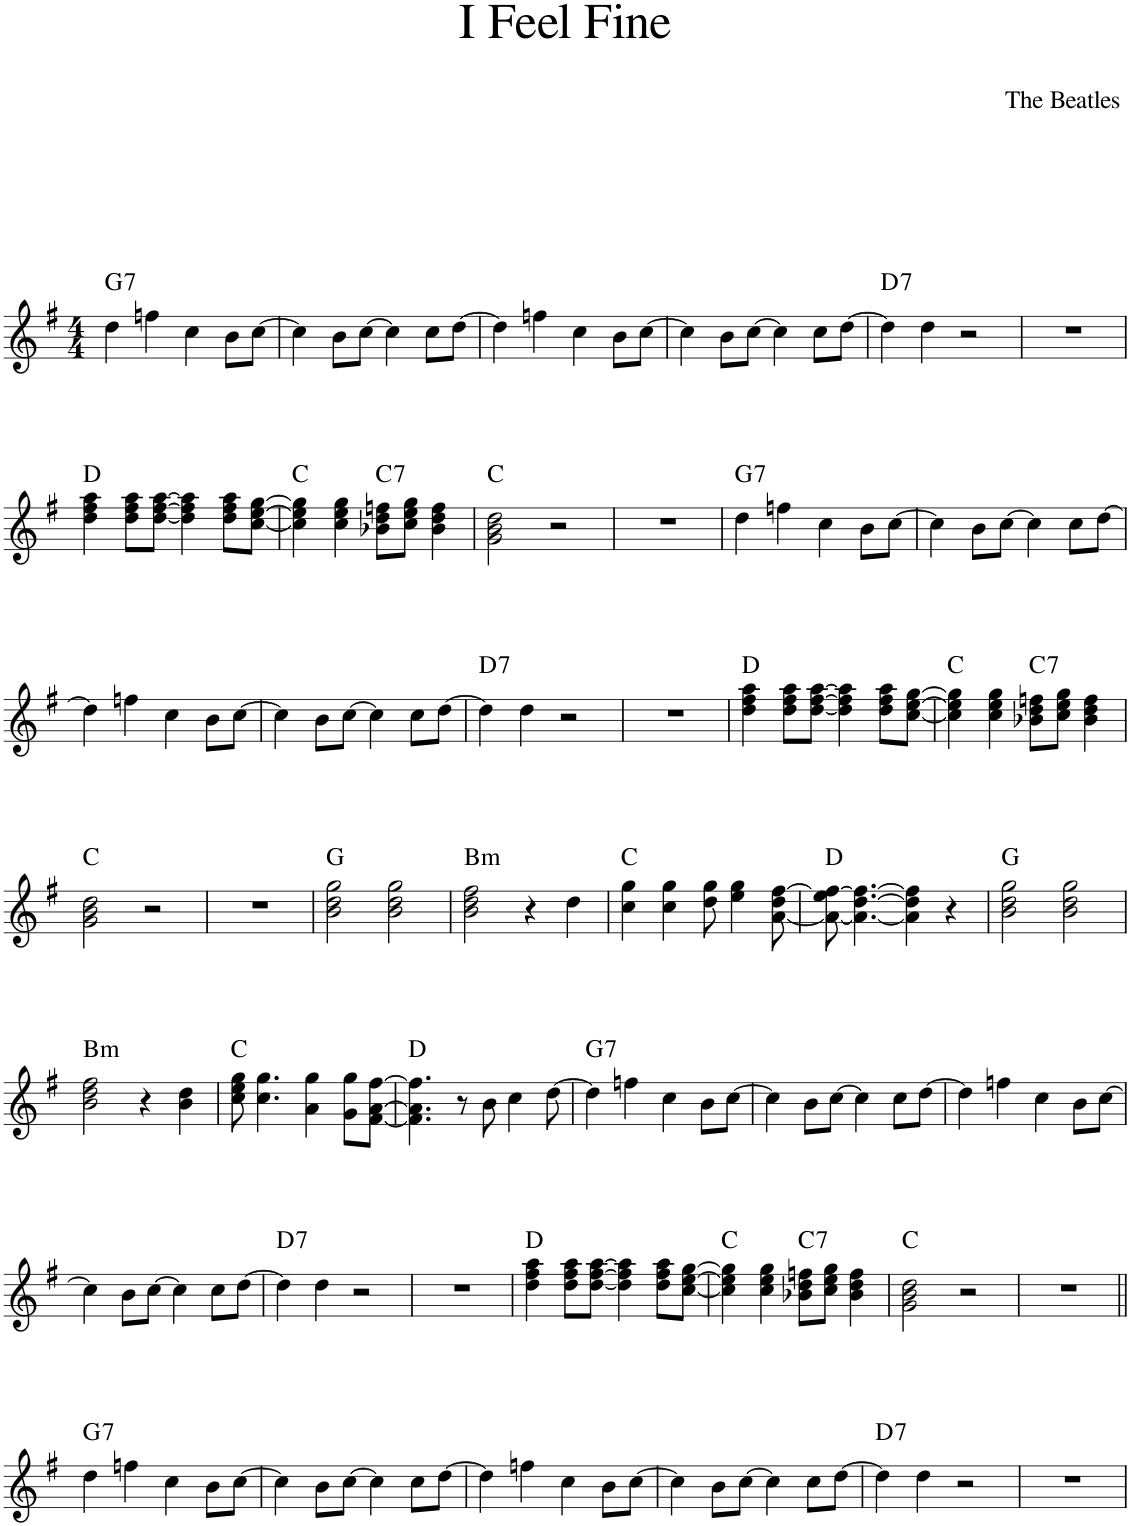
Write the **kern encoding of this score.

**kern	**harte
*part1	*part1
*staff1	*
*I"Piano	*
*I'Pno.	*
*clefG2	*
*k[f#]	*
*M4/4	*
=1	=1
!	!LO:H:kt=7
4dd\	G:7
4ffn\	.
4cc\	.
8b\L	.
[8cc\J	.
=2	=2
4cc\]	.
8b\L	.
[8cc\J	.
4cc\]	.
8cc\L	.
[8dd\J	.
=3	=3
4dd\]	.
4ffn\	.
4cc\	.
8b\L	.
[8cc\J	.
=4	=4
4cc\]	.
8b\L	.
[8cc\J	.
4cc\]	.
8cc\L	.
[8dd\J	.
=5	=5
!	!LO:H:kt=7
4dd\]	D:7
4dd\	.
2r	.
=6	=6
1r	.
!!LO:LB:g=z
=7	=7
4dd\ 4ff#\ 4aa\	D:maj
8dd\ 8ff#\ 8aa\L	.
[8dd\ [8ff#\ [8aa\J	.
4dd\] 4ff#\] 4aa\]	.
8dd\ 8ff#\ 8aa\L	.
[8cc\ [8ee\ [8gg\J	.
=8	=8
4cc\] 4ee\] 4gg\]	C:maj
4cc\ 4ee\ 4gg\	.
!	!LO:H:kt=7
8b-X\ 8dd\ 8ffn\L	C:7
8cc\ 8ee\ 8gg\J	.
4b-\ 4dd\ 4ff\	.
=9	=9
2g\ 2b\ 2dd\	C:maj
2r	.
=10	=10
1r	.
=11	=11
!	!LO:H:kt=7
4dd\	G:7
4ffn\	.
4cc\	.
8b\L	.
[8cc\J	.
=12	=12
4cc\]	.
8b\L	.
[8cc\J	.
4cc\]	.
8cc\L	.
[8dd\J	.
!!LO:LB:g=z
=13	=13
4dd\]	.
4ffn\	.
4cc\	.
8b\L	.
[8cc\J	.
=14	=14
4cc\]	.
8b\L	.
[8cc\J	.
4cc\]	.
8cc\L	.
[8dd\J	.
=15	=15
!	!LO:H:kt=7
4dd\]	D:7
4dd\	.
2r	.
=16	=16
1r	.
=17	=17
4dd\ 4ff#\ 4aa\	D:maj
8dd\ 8ff#\ 8aa\L	.
[8dd\ [8ff#\ [8aa\J	.
4dd\] 4ff#\] 4aa\]	.
8dd\ 8ff#\ 8aa\L	.
[8cc\ [8ee\ [8gg\J	.
=18	=18
4cc\] 4ee\] 4gg\]	C:maj
4cc\ 4ee\ 4gg\	.
!	!LO:H:kt=7
8b-X\ 8dd\ 8ffn\L	C:7
8cc\ 8ee\ 8gg\J	.
4b-\ 4dd\ 4ff\	.
!!LO:LB:g=z
=19	=19
2g\ 2b\ 2dd\	C:maj
2r	.
=20	=20
1r	.
=21	=21
2b\ 2dd\ 2gg\	G:maj
2b\ 2dd\ 2gg\	.
=22	=22
!	!LO:H:kt=m
2b\ 2dd\ 2ff#\	B:min
4r	.
4dd\	.
=23	=23
4cc\ 4gg\	C:maj
4cc\ 4gg\	.
8dd\ 8gg\	.
4ee\ 4gg\	.
[8a\ 8dd\ [8ff#\	.
=24	=24
8a\_ 8ee\ 8ff#\_	D:maj
4.a\_ [4.dd\ 4.ff#\_	.
4a\] 4dd\] 4ff#\]	.
4r	.
=25	=25
2b\ 2dd\ 2gg\	G:maj
2b\ 2dd\ 2gg\	.
!!LO:LB:g=z
=26	=26
!	!LO:H:kt=m
2b\ 2dd\ 2ff#\	B:min
4r	.
4b\ 4dd\	.
=27	=27
8cc\ 8ee\ 8gg\	C:maj
4.cc\ 4.gg\	.
4a\ 4gg\	.
8g\ 8gg\L	.
[8f#\ [8a\ [8ff#\J	.
=28	=28
4.f#\] 4.a\] 4.ff#\]	D:maj
8r	.
8b\	.
4cc\	.
[8dd\	.
=29	=29
!	!LO:H:kt=7
4dd\]	G:7
4ffn\	.
4cc\	.
8b\L	.
[8cc\J	.
=30	=30
4cc\]	.
8b\L	.
[8cc\J	.
4cc\]	.
8cc\L	.
[8dd\J	.
=31	=31
4dd\]	.
4ffn\	.
4cc\	.
8b\L	.
[8cc\J	.
!!LO:LB:g=z
=32	=32
4cc\]	.
8b\L	.
[8cc\J	.
4cc\]	.
8cc\L	.
[8dd\J	.
=33	=33
!	!LO:H:kt=7
4dd\]	D:7
4dd\	.
2r	.
=34	=34
1r	.
=35	=35
4dd\ 4ff#\ 4aa\	D:maj
8dd\ 8ff#\ 8aa\L	.
[8dd\ [8ff#\ [8aa\J	.
4dd\] 4ff#\] 4aa\]	.
8dd\ 8ff#\ 8aa\L	.
[8cc\ [8ee\ [8gg\J	.
=36	=36
4cc\] 4ee\] 4gg\]	C:maj
4cc\ 4ee\ 4gg\	.
!	!LO:H:kt=7
8b-X\ 8dd\ 8ffn\L	C:7
8cc\ 8ee\ 8gg\J	.
4b-\ 4dd\ 4ff\	.
=37	=37
2g\ 2b\ 2dd\	C:maj
2r	.
=38	=38
1r	.
!!LO:LB:g=z
=39||	=39||
!	!LO:H:kt=7
4dd\	G:7
4ffn\	.
4cc\	.
8b\L	.
[8cc\J	.
=40	=40
4cc\]	.
8b\L	.
[8cc\J	.
4cc\]	.
8cc\L	.
[8dd\J	.
=41	=41
4dd\]	.
4ffn\	.
4cc\	.
8b\L	.
[8cc\J	.
=42	=42
4cc\]	.
8b\L	.
[8cc\J	.
4cc\]	.
8cc\L	.
[8dd\J	.
=43	=43
!	!LO:H:kt=7
4dd\]	D:7
4dd\	.
2r	.
=44	=44
1r	.
=	=
*-	*-
